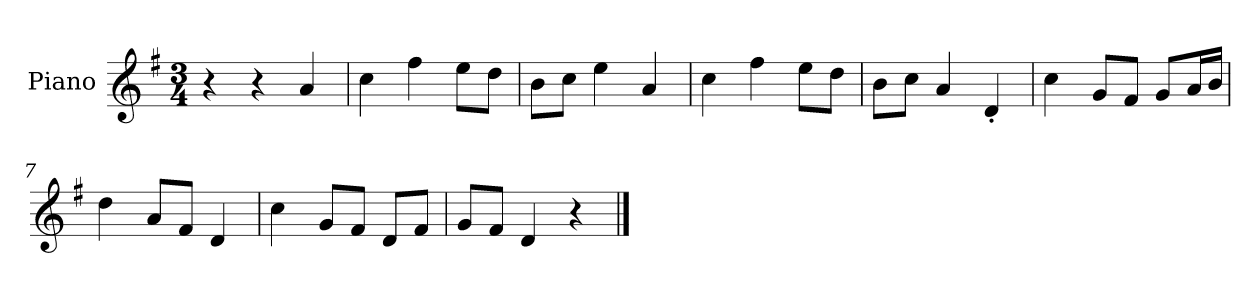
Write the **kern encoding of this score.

**kern
*part1
*staff1
*I"Piano
*I'P-no
*clefG2
*k[f#]
*M3/4
*MM180
=1
4r
4r
4a/
=2
4cc\
4ff#\
8ee\L
8dd\J
=3
8b\L
8cc\J
4ee\
4a/
=4
4cc\
4ff#\
8ee\L
8dd\J
=5
8b\L
8cc\J
4a/
4d'/
=6
4cc\
8g/L
8f#/J
8g/L
16a/L
16b/JJ
=7
4dd\
8a/L
8f#/J
4d/
=8
4cc\
8g/L
8f#/J
8d/L
8f#/J
!!LO:LB:g=z
=9
8g/L
8f#/J
4d/
4r
==
*-
